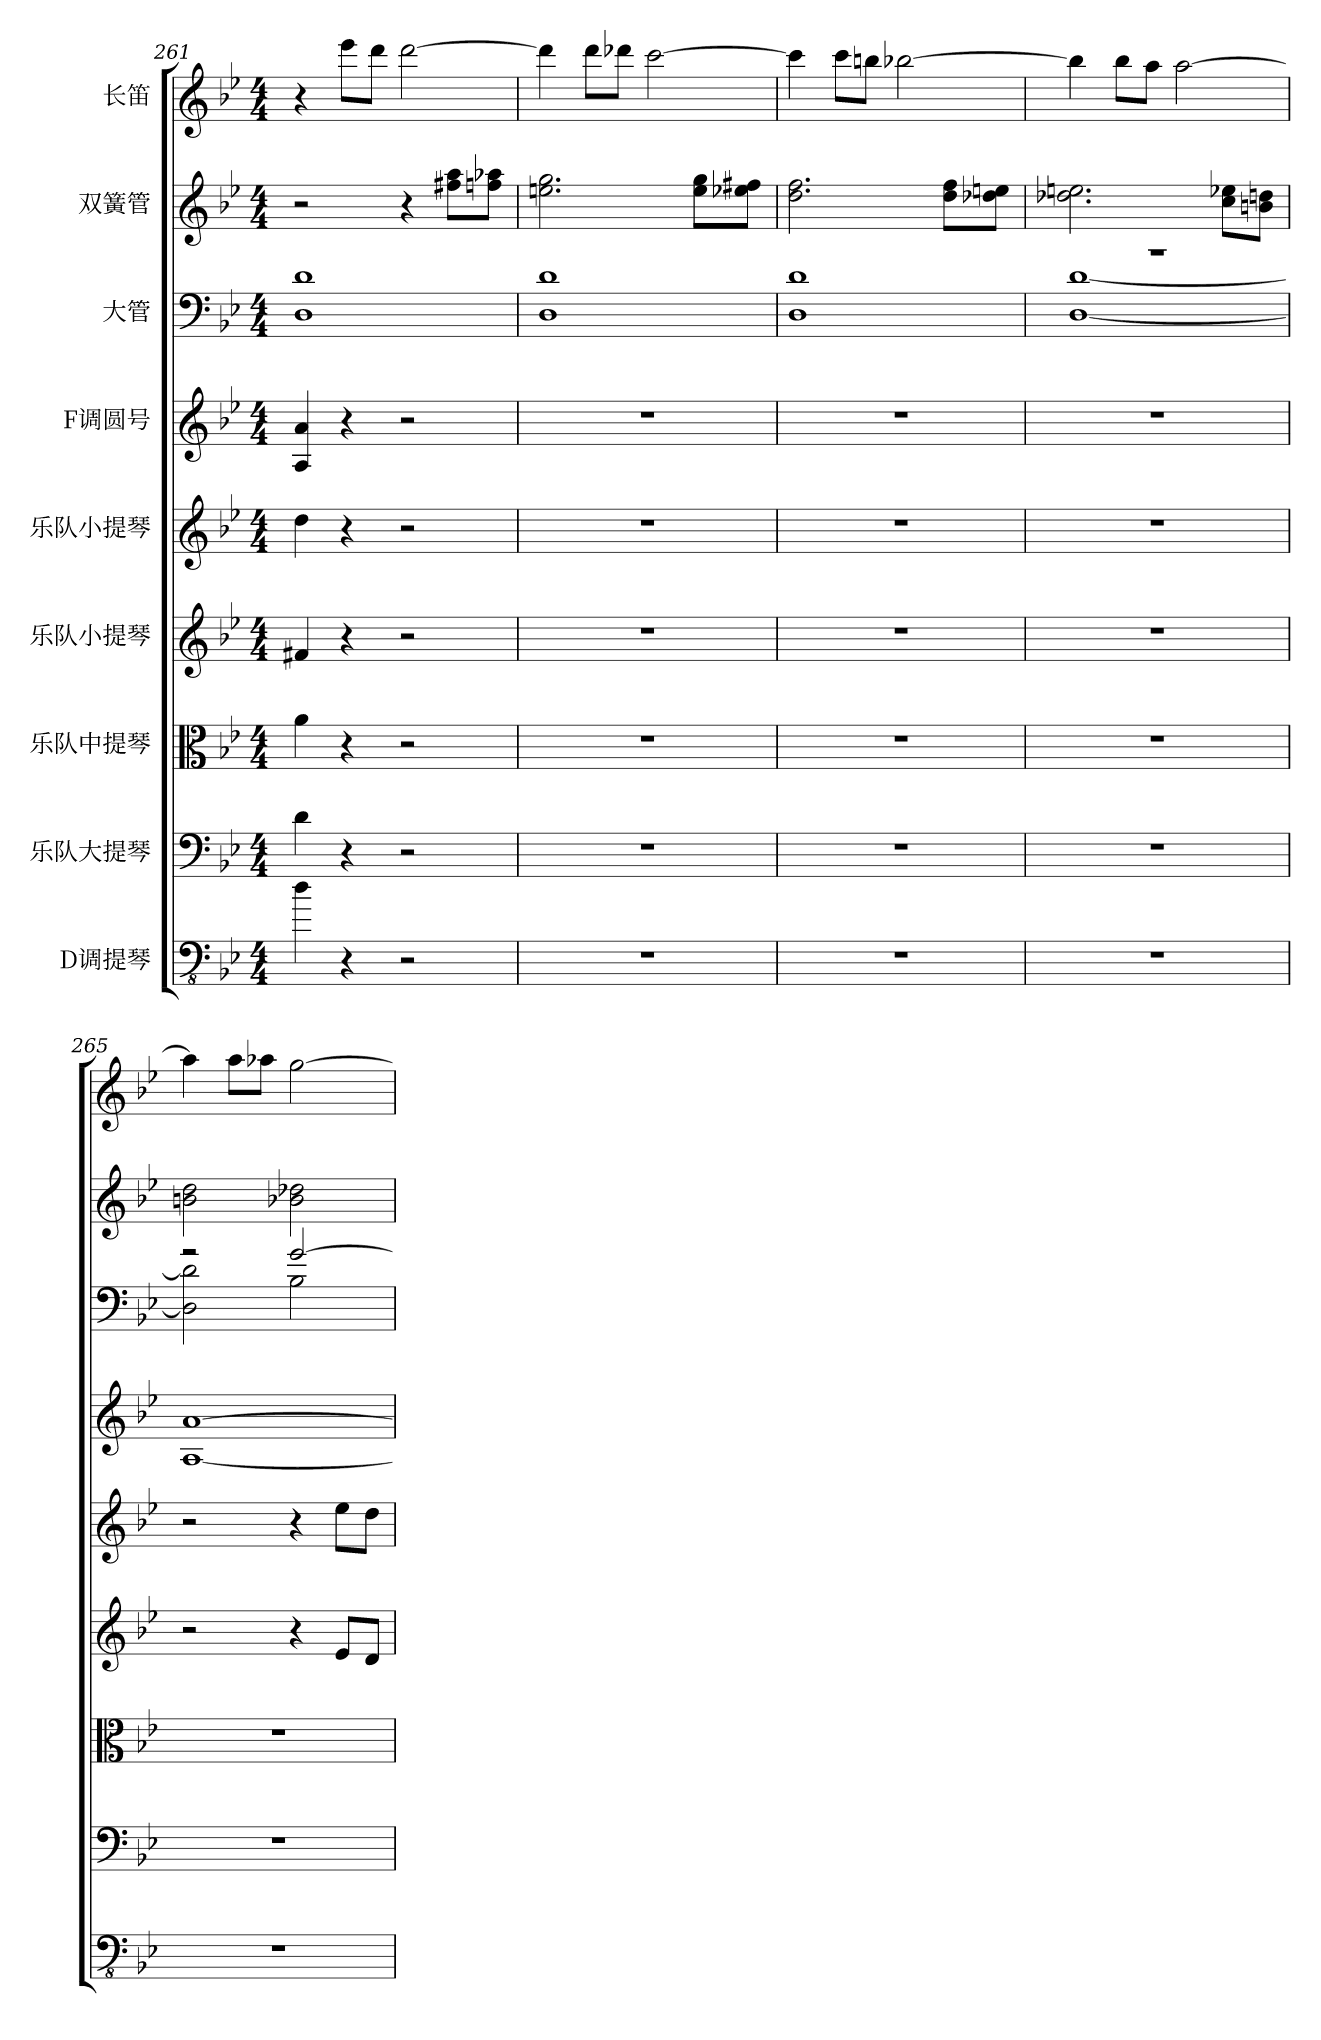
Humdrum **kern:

**kern	**kern	**kern	**kern	**kern	**kern	**kern	**kern	**kern
*part9	*part8	*part7	*part6	*part5	*part4	*part3	*part2	*part1
*staff9	*staff8	*staff7	*staff6	*staff5	*staff4	*staff3	*staff2	*staff1
*I"D调提琴	*I"乐队大提琴	*I"乐队中提琴	*I"乐队小提琴	*I"乐队小提琴	*I"F调圆号	*I"大管	*I"双簧管	*I"长笛
!!LO:PB:g=z
*clefFv4	*clefF4	*clefC3	*clefG2	*clefG2	*clefG2	*clefF4	*clefG2	*clefG2
*ITrd7c12	*	*	*	*	*ITrd4c7	*	*	*
*k[b-e-]	*k[b-e-]	*k[b-e-]	*k[b-e-]	*k[b-e-]	*k[b-e-a-]	*k[b-e-]	*k[b-e-]	*k[b-e-]
*M4/4	*M4/4	*M4/4	*M4/4	*M4/4	*M4/4	*M4/4	*M4/4	*M4/4
=261	=261	=261	=261	=261	=261	=261	=261	=261
4D\	4d\	4a\	4f#X/	4dd\	4D/ 4d/	1D 1d	2r	4r
4r	4r	4r	4r	4r	4r	.	.	8eee-\L
.	.	.	.	.	.	.	.	8ddd\J
2r	2r	2r	2r	2r	2r	.	4r	[2ddd\
.	.	.	.	.	.	.	8ff#X\ 8aa\L	.
.	.	.	.	.	.	.	8ffn\ 8aa-X\J	.
=262	=262	=262	=262	=262	=262	=262	=262	=262
1r	1r	1r	1r	1r	1r	1D 1d	2.een\ 2.gg\	4ddd\]
.	.	.	.	.	.	.	.	8ddd\L
.	.	.	.	.	.	.	.	8ddd-X\J
.	.	.	.	.	.	.	.	[2ccc\
.	.	.	.	.	.	.	8ee\ 8gg\L	.
.	.	.	.	.	.	.	8ee-X\ 8ff#X\J	.
=263	=263	=263	=263	=263	=263	=263	=263	=263
1r	1r	1r	1r	1r	1r	1D 1d	2.dd\ 2.ff\	4ccc\]
.	.	.	.	.	.	.	.	8ccc\L
.	.	.	.	.	.	.	.	8bbn\J
.	.	.	.	.	.	.	.	[2bb-X\
.	.	.	.	.	.	.	8dd\ 8ff\L	.
.	.	.	.	.	.	.	8dd-X\ 8een\J	.
=264	=264	=264	=264	=264	=264	=264	=264	=264
*	*	*	*	*	*	*^	*	*
1r	1r	1r	1r	1r	1r	1r	[1D [1d	2.dd-X\ 2.een\	4bb-\]
.	.	.	.	.	.	.	.	.	8bb-\L
.	.	.	.	.	.	.	.	.	8aa\J
.	.	.	.	.	.	.	.	.	[2aa\
.	.	.	.	.	.	.	.	8cc\ 8ee-X\L	.
.	.	.	.	.	.	.	.	8bn\ 8ddn\J	.
!!LO:PB:g=z
=265	=265	=265	=265	=265	=265	=265	=265	=265	=265
*	*	*	*	*	*^	*	*	*	*
1r	1r	1r	2r	2r	[1d	[1D	2r	2D\] 2d\]	2bn\ 2dd\	4aa\]
.	.	.	.	.	.	.	.	.	.	8aa\L
.	.	.	.	.	.	.	.	.	.	8aa-X\J
.	.	.	4r	4r	.	.	[2g/	2B-\	2b-X\ 2dd-X\	[2gg\
.	.	.	8e-/L	8ee-\L	.	.	.	.	.	.
.	.	.	8d/J	8dd\J	.	.	.	.	.	.
*	*	*	*	*	*v	*v	*	*	*	*
*	*	*	*	*	*	*v	*v	*	*
=	=	=	=	=	=	=	=	=
*-	*-	*-	*-	*-	*-	*-	*-	*-
